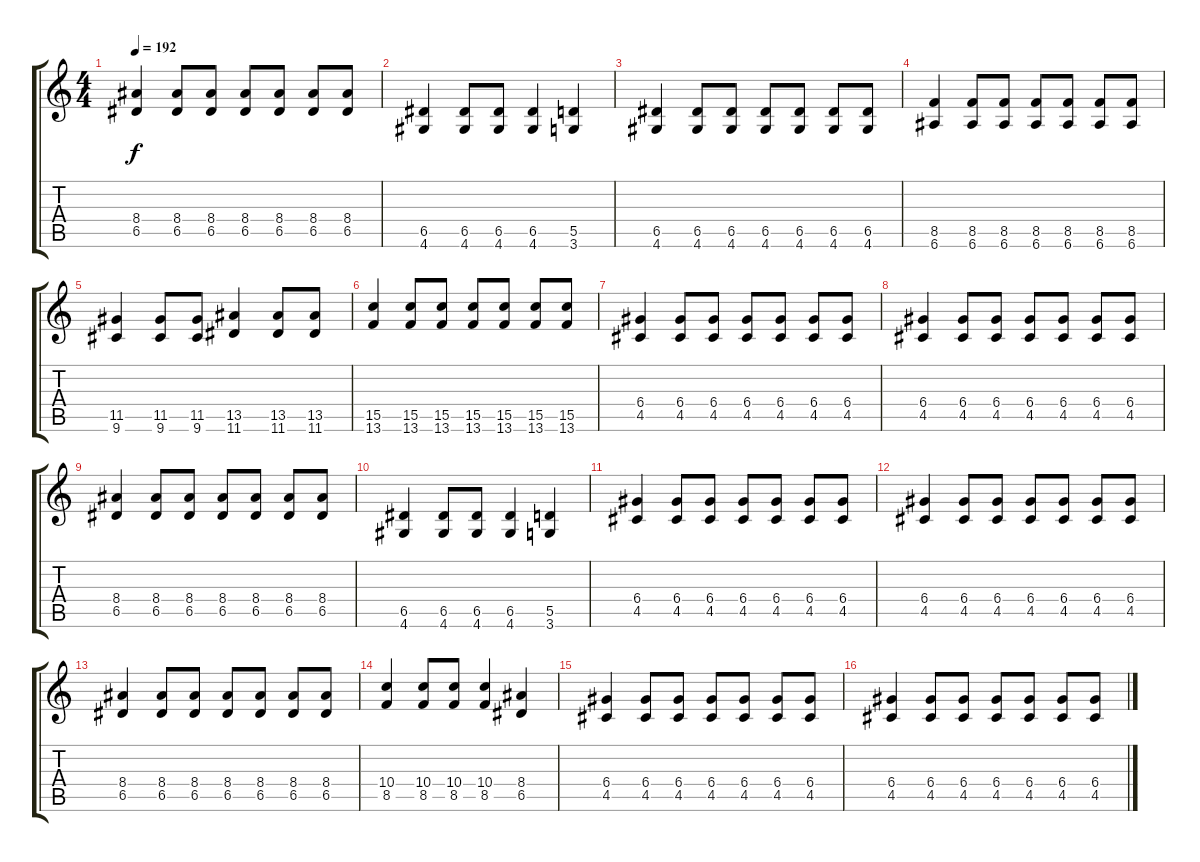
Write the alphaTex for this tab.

\track "" {instrument distortionguitar}
\staff {score tabs}
\tuning (E4 B3 G3 D3 A2 E2) {hide}
\ts (4 4)
\tempo 192
\clef g2
\ks c
(8.4 6.5).4{dy f} (8.4 6.5).8 (8.4 6.5).8 (8.4 6.5).8 (8.4 6.5).8 (8.4 6.5).8 (8.4 6.5).8 |
(6.5 4.6).4 (6.5 4.6).8 (6.5 4.6).8 (6.5 4.6).4 (5.5 3.6).4 |
(6.5 4.6).4 (6.5 4.6).8 (6.5 4.6).8 (6.5 4.6).8 (6.5 4.6).8 (6.5 4.6).8 (6.5 4.6).8 |
(8.5 6.6).4 (8.5 6.6).8 (8.5 6.6).8 (8.5 6.6).8 (8.5 6.6).8 (8.5 6.6).8 (8.5 6.6).8 |
(11.5 9.6).4 (11.5 9.6).8 (11.5 9.6).8 (13.5 11.6).4 (13.5 11.6).8 (13.5 11.6).8 |
(15.5 13.6).4 (15.5 13.6).8 (15.5 13.6).8 (15.5 13.6).8 (15.5 13.6).8 (15.5 13.6).8 (15.5 13.6).8 |
(6.4 4.5).4 (6.4 4.5).8 (6.4 4.5).8 (6.4 4.5).8 (6.4 4.5).8 (6.4 4.5).8 (6.4 4.5).8 |
(6.4 4.5).4 (6.4 4.5).8 (6.4 4.5).8 (6.4 4.5).8 (6.4 4.5).8 (6.4 4.5).8 (6.4 4.5).8 |
(8.4 6.5).4 (8.4 6.5).8 (8.4 6.5).8 (8.4 6.5).8 (8.4 6.5).8 (8.4 6.5).8 (8.4 6.5).8 |
(6.5 4.6).4 (6.5 4.6).8 (6.5 4.6).8 (6.5 4.6).4 (5.5 3.6).4 |
(6.4 4.5).4 (6.4 4.5).8 (6.4 4.5).8 (6.4 4.5).8 (6.4 4.5).8 (6.4 4.5).8 (6.4 4.5).8 |
(6.4 4.5).4 (6.4 4.5).8 (6.4 4.5).8 (6.4 4.5).8 (6.4 4.5).8 (6.4 4.5).8 (6.4 4.5).8 |
(8.4 6.5).4 (8.4 6.5).8 (8.4 6.5).8 (8.4 6.5).8 (8.4 6.5).8 (8.4 6.5).8 (8.4 6.5).8 |
(10.4 8.5).4 (10.4 8.5).8 (10.4 8.5).8 (10.4 8.5).4 (8.4 6.5).4 |
(6.4 4.5).4 (6.4 4.5).8 (6.4 4.5).8 (6.4 4.5).8 (6.4 4.5).8 (6.4 4.5).8 (6.4 4.5).8 |
(6.4 4.5).4 (6.4 4.5).8 (6.4 4.5).8 (6.4 4.5).8 (6.4 4.5).8 (6.4 4.5).8 (6.4 4.5).8
